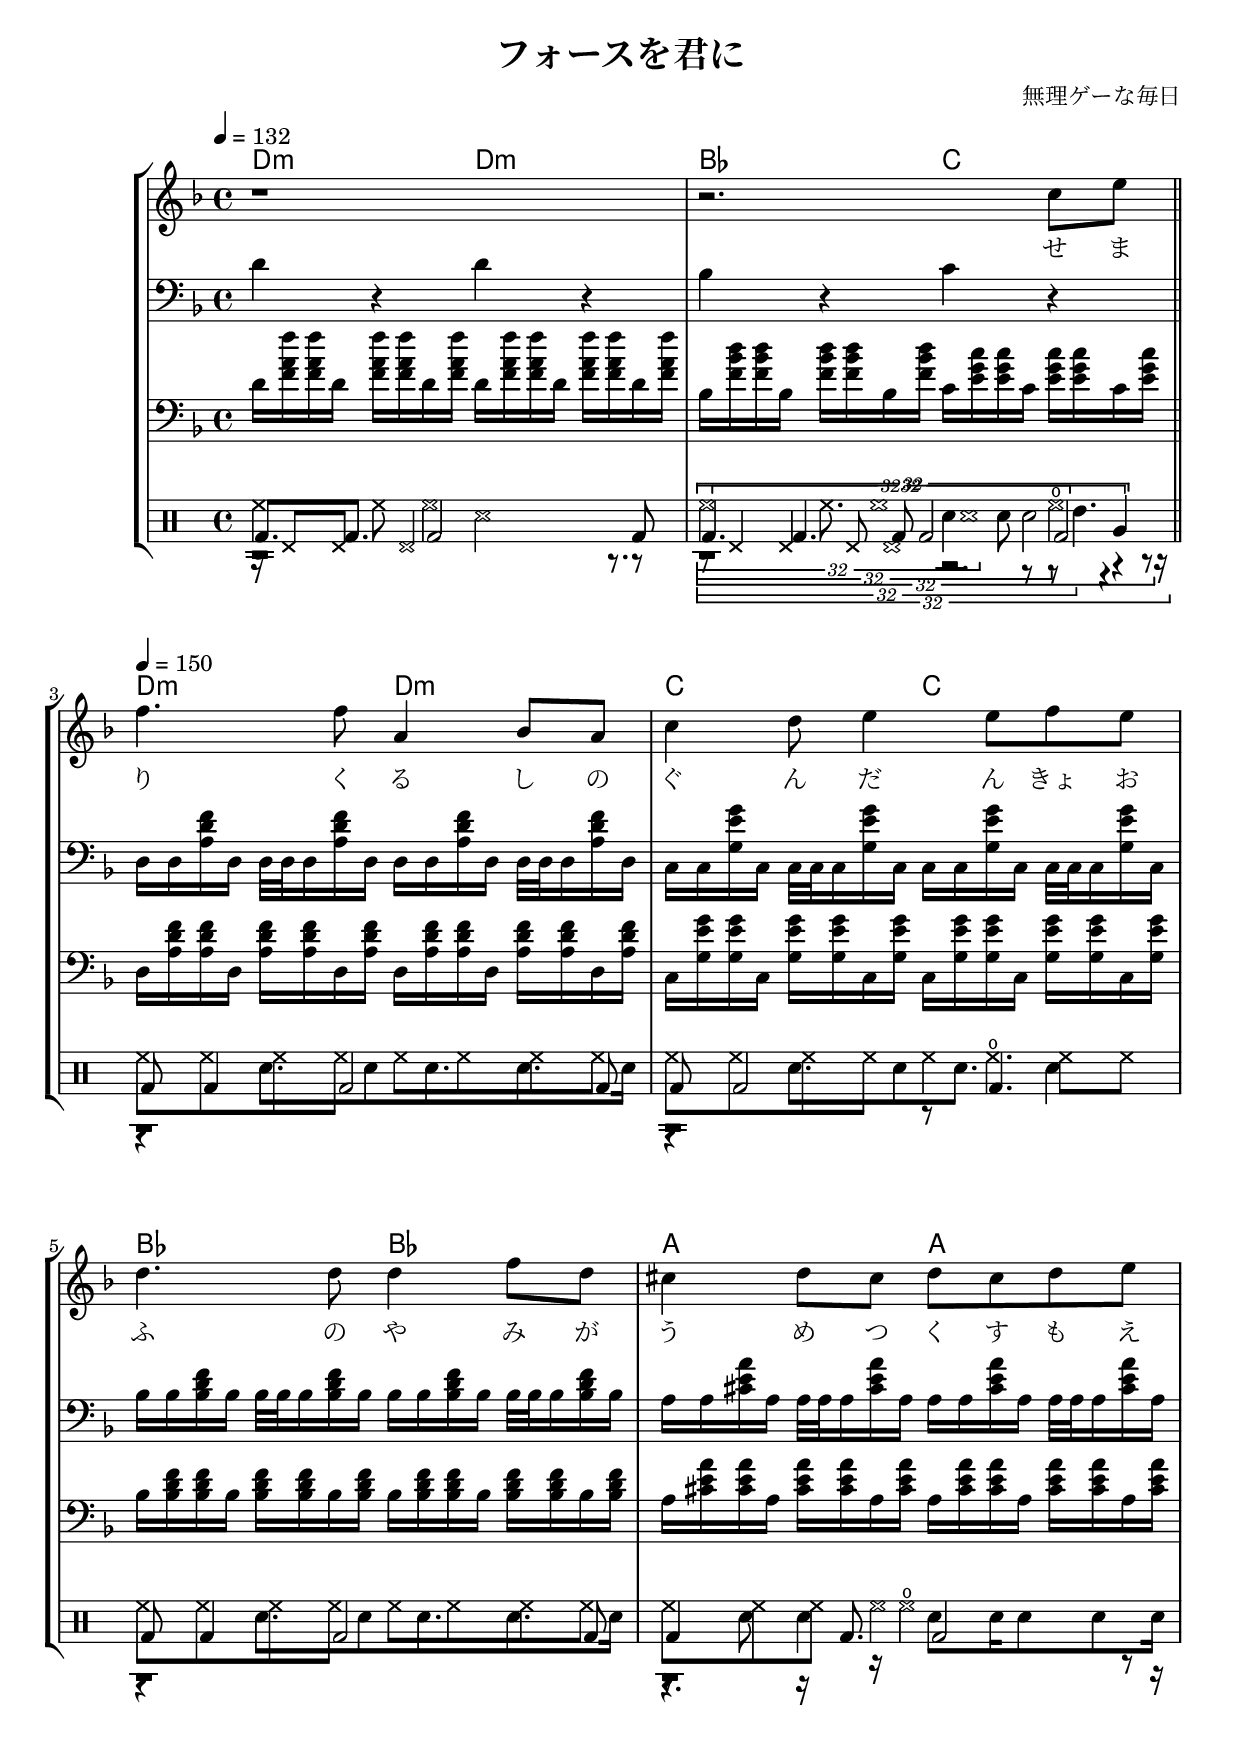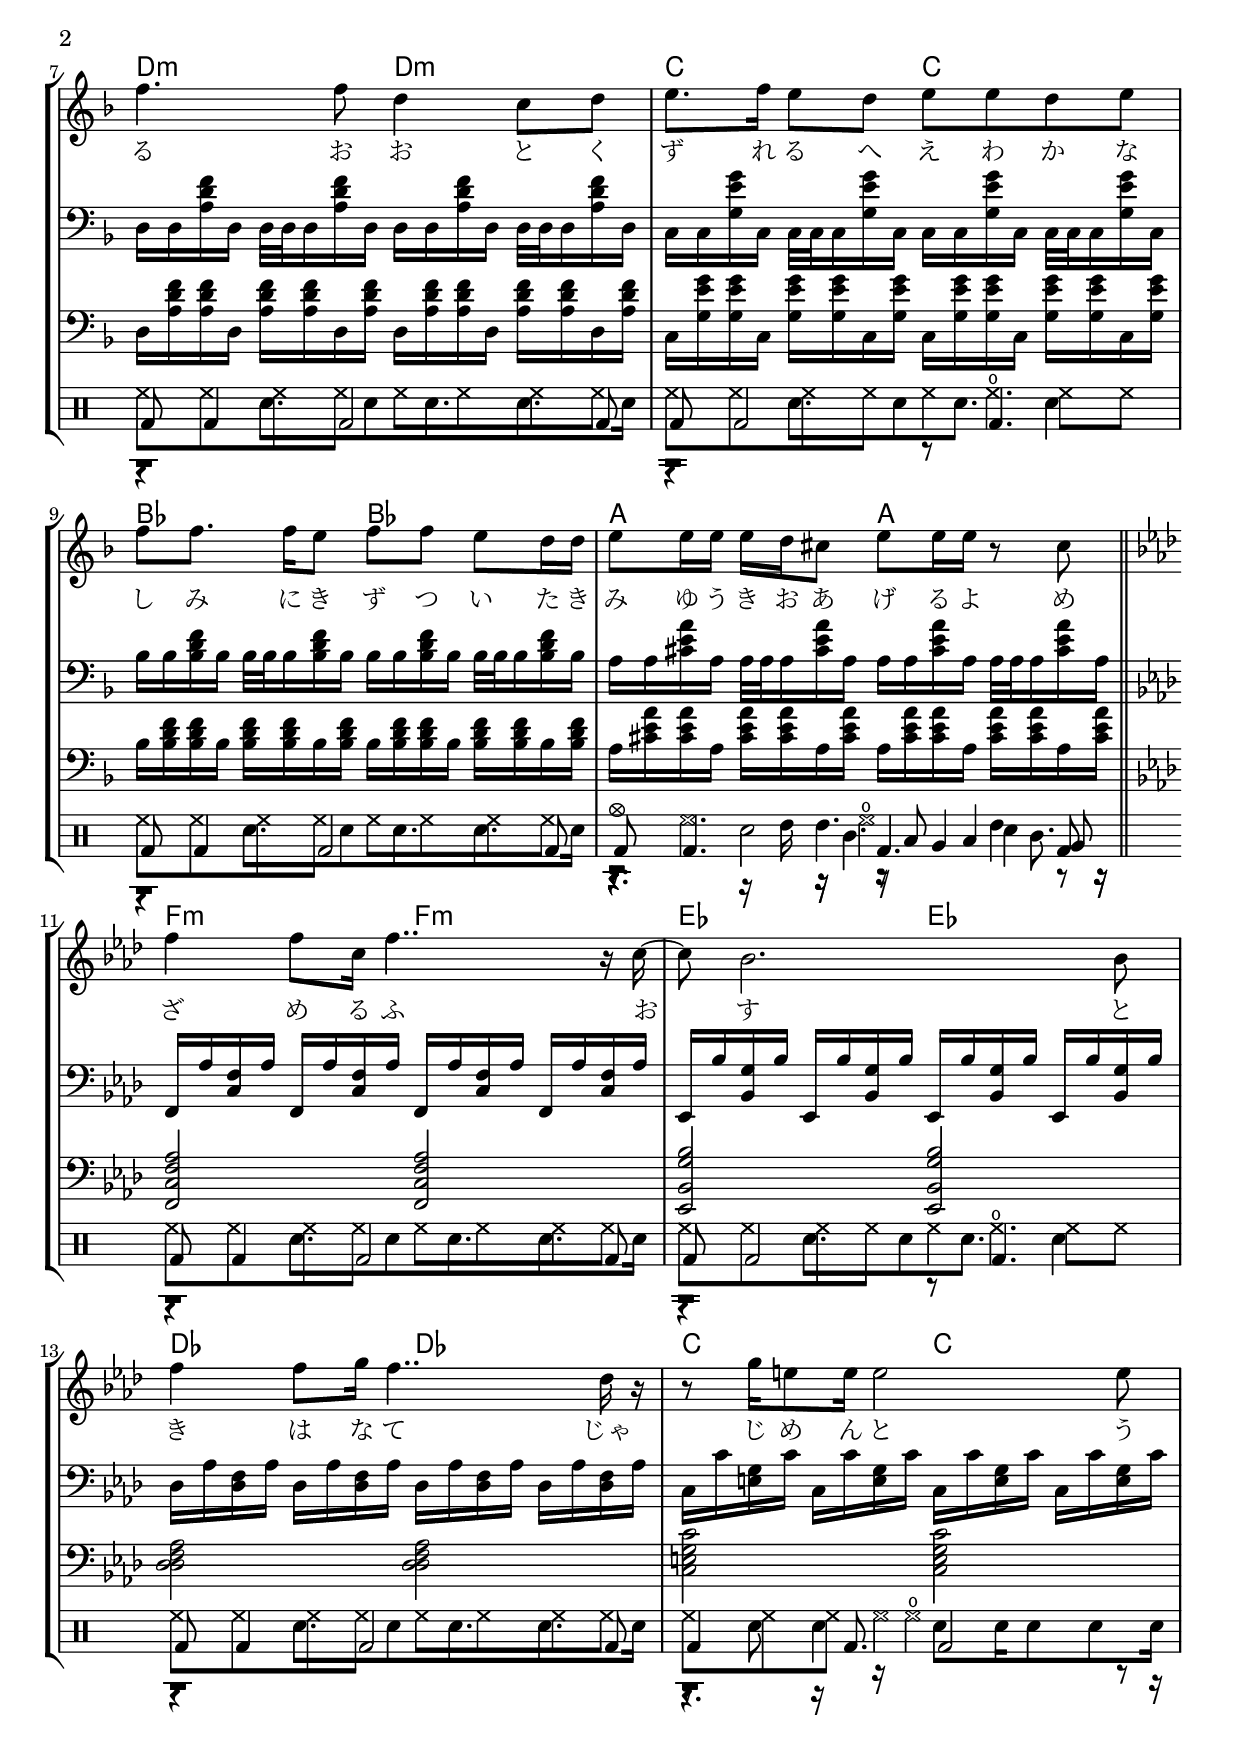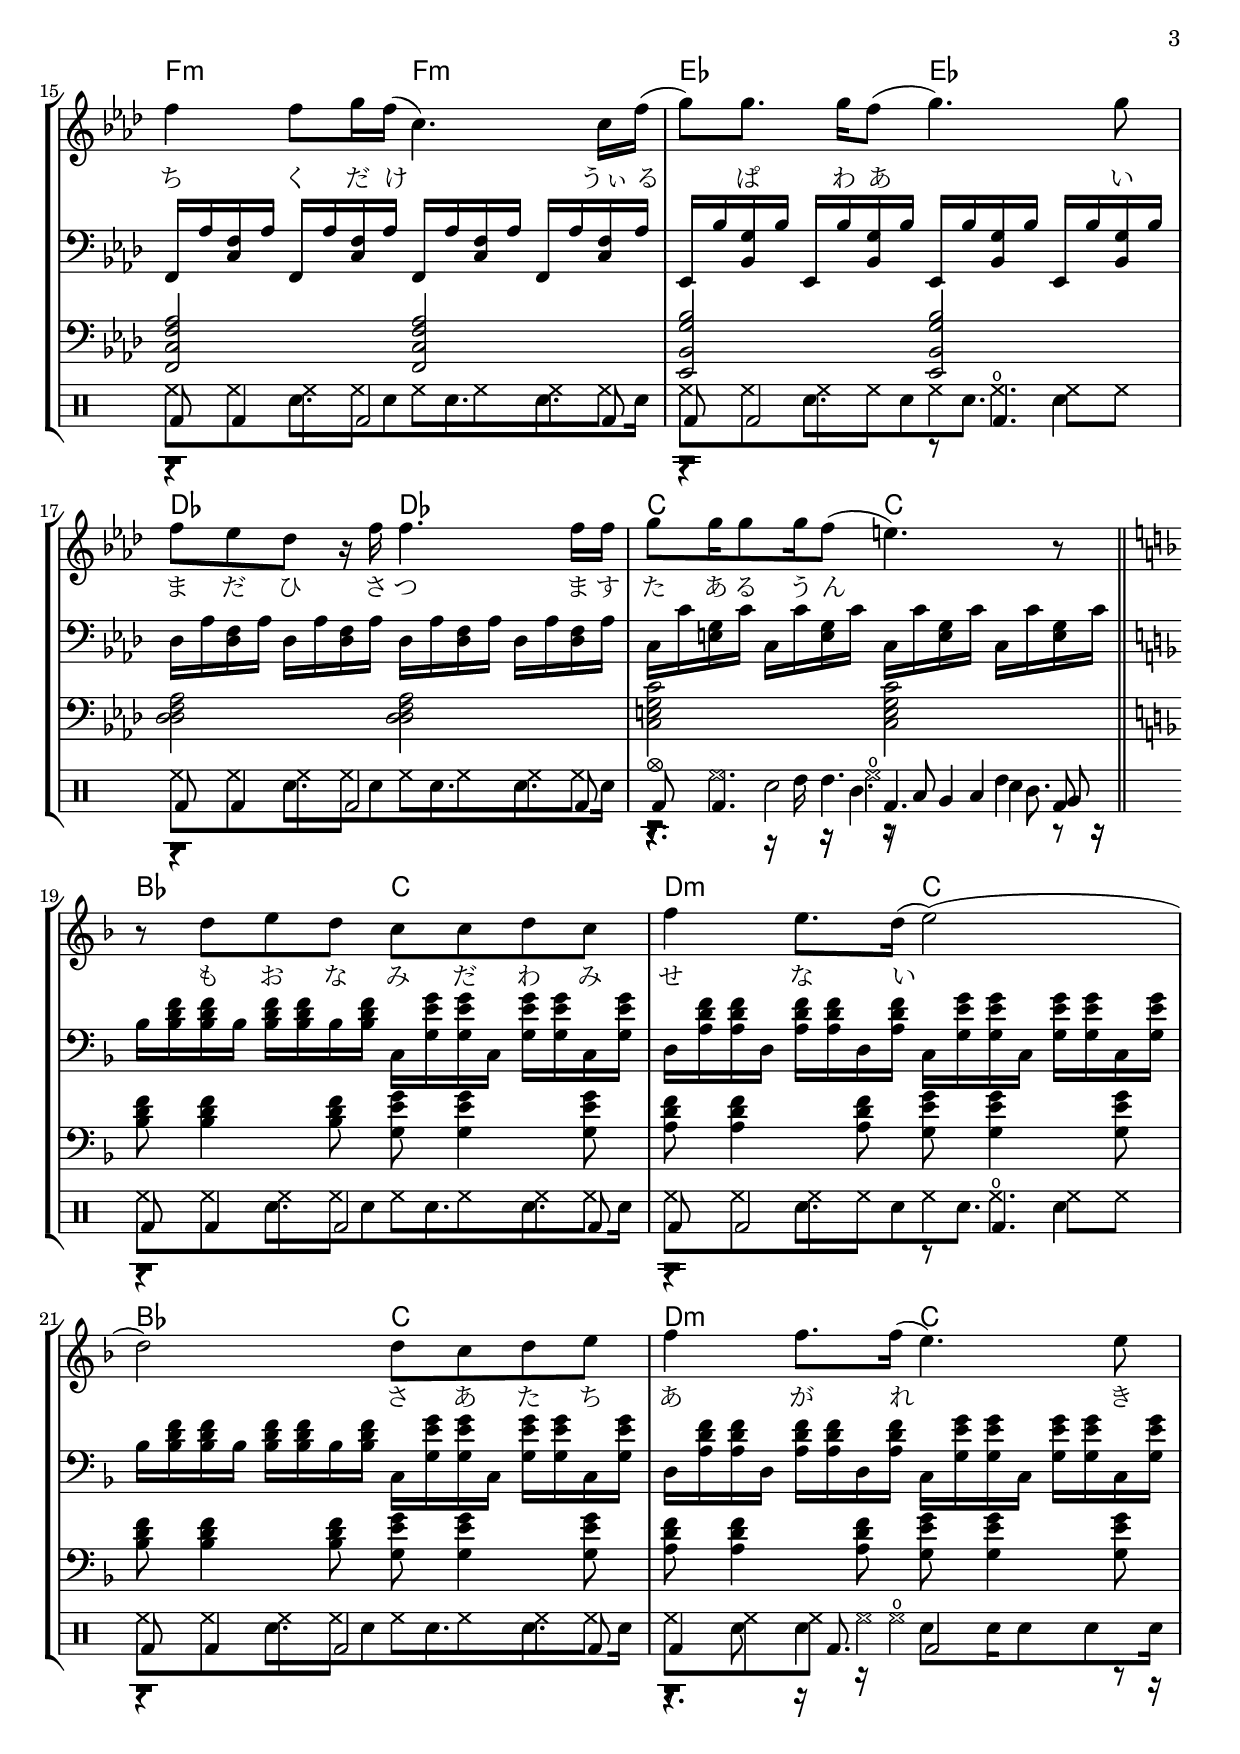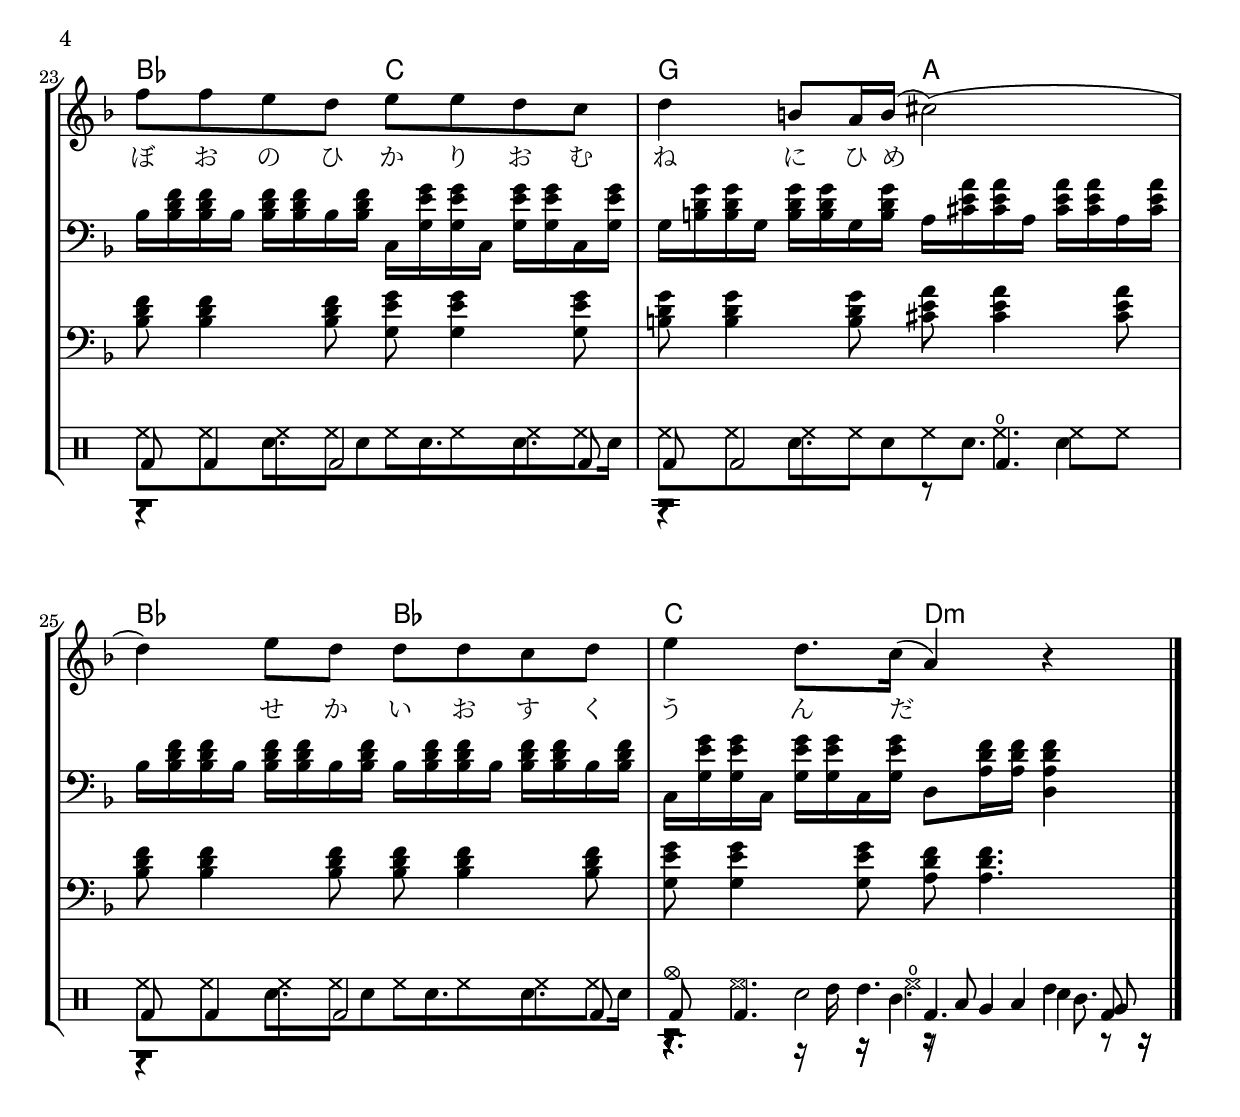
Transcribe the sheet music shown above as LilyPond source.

\version "2.12.1"

\header {
	title = \markup {フォースを君に}
	composer = \markup \center-column {無理ゲーな毎日}
}

harmony = \chordmode {
	d2:m d:m bes c 

	d:m d:m c c bes bes a a d:m d:m c c bes bes a a 

	f:m f:m es es des des c c f:m f:m es es des des c c 

	bes c d:m c bes c d:m c bes c g a bes bes c d:m 
}

melody = {
	\key f \major
	\tempo 4 = 132
	r1 | r2. 
	\set Staff.midiInstrument = #"mmi0.38"
	c''8  e''8 
		\tempo 4 = 150
f''4.  f''8  a'4  bes'8  a'8 
	c''4  d''8  e''4  e''8  f''8  e''8 
	d''4.  d''8  d''4  f''8  d''8 
	cis''4  d''8  cis''8  d''8  cis''8  d''8  e''8 
	f''4.  f''8  d''4  c''8  d''8 
	e''8.  f''16  e''8  d''8  e''8  e''8  d''8  e''8 
	f''8  f''8.  f''16  e''8  f''8  f''8  e''8  d''16  d''16 
	e''8  e''16  e''16  e''16  d''16  cis''8  e''8  e''16  e''16  	r8 	\set Staff.midiInstrument = #"mmi0.38"
	cis''8 
		\key as \major
f''4  f''8  c''16  f''4..  r16  c''16~ 
	c''8  bes'2.  bes'8 
	f''4  f''8  g''16  f''4..  des''16  r16 
	r8  g''16  e''8  e''16  e''2  e''8 
	f''4  f''8  g''16  f''16  (c''4.)  c''16  f''16 
	(g''8)  g''8.  g''16  f''8  (g''4.)  g''8 
	f''8  es''8  des''8  r16  f''16  f''4.  f''16  f''16 
	g''8  g''16  g''8  g''16  f''8  (e''4.)  	r8 	\set Staff.midiInstrument = #"mmi0.38"
		\key f \major
r8 d''8  e''8  d''8  c''8  c''8  d''8  c''8 
	f''4  e''8.  d''16  (e''2) 
	(d''2)  d''8  c''8  d''8  e''8 
	f''4  f''8.  f''16  (e''4.)  e''8 
	f''8  f''8  e''8  d''8  e''8  e''8  d''8  c''8 
	d''4  b'8  a'16  b'16  (cis''2) 
	(d''4)  e''8  d''8  d''8  d''8  c''8  d''8 
	e''4  d''8.  c''16  (a'4)  	r4 	\bar "|."
}

words = \lyricmode {
	
	せ  ま  り  く  る  し  の  ぐ  ん  だ  ん  きょ  お  ふ  の  や  み  が  う  め  つ  く  す  も  え  る  お  お  と  く  ず  れ  る  へ  え  わ  か  な  し  み  に  き  ず  つ  い  た  き  み  ゆ  う  き  お  あ  げ  る  よ  
	め  ざ  め  る  ふ  お  す  と  き  は  な  て  じゃ  じ  め  ん  と  う  ち  く  だ  け  うぃ  る  ぱ  わ  あ  い  ま  だ  ひ  さ  つ  ま  す  た  あ  る  う  ん  
	も  お  な  み  だ  わ  み  せ  な  い  さ  あ  た  ち  あ  が  れ  き  ぼ  お  の  ひ  か  り  お  む  ね  に  ひ  め  せ  か  い  お  す  く  う  ん  だ  
}

tempochange = {
	\tempo 4 = 132
	r1 | r1 \bar "||"
	\tempo 4 = 150
	r1 | r1 | r1 | r1 | r1 | r1 | r1 | r1 \bar "||"
	\tempo 4 = 150
	r1 | r1 | r1 | r1 | r1 | r1 | r1 | r1 \bar "||"
	\tempo 4 = 150
	r1 | r1 | r1 | r1 | r1 | r1 | r1 | r1 \bar "|."
}

mainacc = {
	\clef bass
	\set Staff.midiInstrument = #"Drawbar Organ"
	\key f \major
	\tempo 4 = 132
	d'4 r4
	d'4 r4
	bes4 r4
	c'4 r4
	\bar "||"

	\set Staff.midiInstrument = #"Lead 1 (square)"
	\tempo 4 = 150
	d16 d16 <a d' f'>16 d16   d32 d32 d16 <a d' f'>16 d16
	d16 d16 <a d' f'>16 d16   d32 d32 d16 <a d' f'>16 d16
	c16 c16 <g e' g'>16 c16   c32 c32 c16 <g e' g'>16 c16
	c16 c16 <g e' g'>16 c16   c32 c32 c16 <g e' g'>16 c16
	bes16 bes16 <bes d' f'>16 bes16   bes32 bes32 bes16 <bes d' f'>16 bes16
	bes16 bes16 <bes d' f'>16 bes16   bes32 bes32 bes16 <bes d' f'>16 bes16
	a16 a16 <cis' e' a'>16 a16   a32 a32 a16 <cis' e' a'>16 a16
	a16 a16 <cis' e' a'>16 a16   a32 a32 a16 <cis' e' a'>16 a16
	d16 d16 <a d' f'>16 d16   d32 d32 d16 <a d' f'>16 d16
	d16 d16 <a d' f'>16 d16   d32 d32 d16 <a d' f'>16 d16
	c16 c16 <g e' g'>16 c16   c32 c32 c16 <g e' g'>16 c16
	c16 c16 <g e' g'>16 c16   c32 c32 c16 <g e' g'>16 c16
	bes16 bes16 <bes d' f'>16 bes16   bes32 bes32 bes16 <bes d' f'>16 bes16
	bes16 bes16 <bes d' f'>16 bes16   bes32 bes32 bes16 <bes d' f'>16 bes16
	a16 a16 <cis' e' a'>16 a16   a32 a32 a16 <cis' e' a'>16 a16
	a16 a16 <cis' e' a'>16 a16   a32 a32 a16 <cis' e' a'>16 a16
	\bar "||"

	\set Staff.midiInstrument = #"Lead 1 (square)"
	\key as \major
	f,16 as <c f> as f, as <c f> as
	f,16 as <c f> as f, as <c f> as
	es,16 bes <bes, g> bes es, bes <bes, g> bes
	es,16 bes <bes, g> bes es, bes <bes, g> bes
	des16 as <des f> as des as <des f> as
	des16 as <des f> as des as <des f> as
	c16 c' <e g> c' c c' <e g> c'
	c16 c' <e g> c' c c' <e g> c'
	f,16 as <c f> as f, as <c f> as
	f,16 as <c f> as f, as <c f> as
	es,16 bes <bes, g> bes es, bes <bes, g> bes
	es,16 bes <bes, g> bes es, bes <bes, g> bes
	des16 as <des f> as des as <des f> as
	des16 as <des f> as des as <des f> as
	c16 c' <e g> c' c c' <e g> c'
	c16 c' <e g> c' c c' <e g> c'
	\bar "||"

	\set Staff.midiInstrument = #"Lead 2 (sawtooth)"
	\key f \major
	bes16 <bes d' f'>16 <bes d' f'>16 bes16   <bes d' f'>16 <bes d' f'>16 bes16 <bes d' f'>16
	c16 <g e' g'>16 <g e' g'>16 c16   <g e' g'>16 <g e' g'>16 c16 <g e' g'>16
	d16 <a d' f'>16 <a d' f'>16 d16   <a d' f'>16 <a d' f'>16 d16 <a d' f'>16
	c16 <g e' g'>16 <g e' g'>16 c16   <g e' g'>16 <g e' g'>16 c16 <g e' g'>16
	bes16 <bes d' f'>16 <bes d' f'>16 bes16   <bes d' f'>16 <bes d' f'>16 bes16 <bes d' f'>16
	c16 <g e' g'>16 <g e' g'>16 c16   <g e' g'>16 <g e' g'>16 c16 <g e' g'>16
	d16 <a d' f'>16 <a d' f'>16 d16   <a d' f'>16 <a d' f'>16 d16 <a d' f'>16
	c16 <g e' g'>16 <g e' g'>16 c16   <g e' g'>16 <g e' g'>16 c16 <g e' g'>16
	bes16 <bes d' f'>16 <bes d' f'>16 bes16   <bes d' f'>16 <bes d' f'>16 bes16 <bes d' f'>16
	c16 <g e' g'>16 <g e' g'>16 c16   <g e' g'>16 <g e' g'>16 c16 <g e' g'>16
	g16 <b d' g'>16 <b d' g'>16 g16   <b d' g'>16 <b d' g'>16 g16 <b d' g'>16
	a16 <cis' e' a'>16 <cis' e' a'>16 a16   <cis' e' a'>16 <cis' e' a'>16 a16 <cis' e' a'>16
	bes16 <bes d' f'>16 <bes d' f'>16 bes16   <bes d' f'>16 <bes d' f'>16 bes16 <bes d' f'>16
	bes16 <bes d' f'>16 <bes d' f'>16 bes16   <bes d' f'>16 <bes d' f'>16 bes16 <bes d' f'>16
	c16 <g e' g'>16 <g e' g'>16 c16   <g e' g'>16 <g e' g'>16 c16 <g e' g'>16
	d8 <a d' f'>16 <a d' f'>16 <d a d' f'>4
	\bar "|."
}

subacc = {
	\clef bass
	\set Staff.midiInstrument = #"Electric Grand"
	\key f \major
	\tempo 4 = 132
	d'16 <f' a' f''>16 <f' a' f''>16 d'16   <f' a' f''>16 <f' a' f''>16 d'16 <f' a' f''>16
	d'16 <f' a' f''>16 <f' a' f''>16 d'16   <f' a' f''>16 <f' a' f''>16 d'16 <f' a' f''>16
	bes16 <f' bes' d''>16 <f' bes' d''>16 bes16   <f' bes' d''>16 <f' bes' d''>16 bes16 <f' bes' d''>16
	c'16 <e' g' c''>16 <e' g' c''>16 c'16   <e' g' c''>16 <e' g' c''>16 c'16 <e' g' c''>16
	\bar "||"

	\set Staff.midiInstrument = #"Electric Grand"
	\tempo 4 = 150
	d16 <a d' f'>16 <a d' f'>16 d16   <a d' f'>16 <a d' f'>16 d16 <a d' f'>16
	d16 <a d' f'>16 <a d' f'>16 d16   <a d' f'>16 <a d' f'>16 d16 <a d' f'>16
	c16 <g e' g'>16 <g e' g'>16 c16   <g e' g'>16 <g e' g'>16 c16 <g e' g'>16
	c16 <g e' g'>16 <g e' g'>16 c16   <g e' g'>16 <g e' g'>16 c16 <g e' g'>16
	bes16 <bes d' f'>16 <bes d' f'>16 bes16   <bes d' f'>16 <bes d' f'>16 bes16 <bes d' f'>16
	bes16 <bes d' f'>16 <bes d' f'>16 bes16   <bes d' f'>16 <bes d' f'>16 bes16 <bes d' f'>16
	a16 <cis' e' a'>16 <cis' e' a'>16 a16   <cis' e' a'>16 <cis' e' a'>16 a16 <cis' e' a'>16
	a16 <cis' e' a'>16 <cis' e' a'>16 a16   <cis' e' a'>16 <cis' e' a'>16 a16 <cis' e' a'>16
	d16 <a d' f'>16 <a d' f'>16 d16   <a d' f'>16 <a d' f'>16 d16 <a d' f'>16
	d16 <a d' f'>16 <a d' f'>16 d16   <a d' f'>16 <a d' f'>16 d16 <a d' f'>16
	c16 <g e' g'>16 <g e' g'>16 c16   <g e' g'>16 <g e' g'>16 c16 <g e' g'>16
	c16 <g e' g'>16 <g e' g'>16 c16   <g e' g'>16 <g e' g'>16 c16 <g e' g'>16
	bes16 <bes d' f'>16 <bes d' f'>16 bes16   <bes d' f'>16 <bes d' f'>16 bes16 <bes d' f'>16
	bes16 <bes d' f'>16 <bes d' f'>16 bes16   <bes d' f'>16 <bes d' f'>16 bes16 <bes d' f'>16
	a16 <cis' e' a'>16 <cis' e' a'>16 a16   <cis' e' a'>16 <cis' e' a'>16 a16 <cis' e' a'>16
	a16 <cis' e' a'>16 <cis' e' a'>16 a16   <cis' e' a'>16 <cis' e' a'>16 a16 <cis' e' a'>16
	\bar "||"

	\set Staff.midiInstrument = #"String Ensemble 1"
	\key as \major
	<f, c f as>2
	<f, c f as>2
	<es, bes, g bes>2
	<es, bes, g bes>2
	<des des f as>2
	<des des f as>2
	<c e g c'>2
	<c e g c'>2
	<f, c f as>2
	<f, c f as>2
	<es, bes, g bes>2
	<es, bes, g bes>2
	<des des f as>2
	<des des f as>2
	<c e g c'>2
	<c e g c'>2
	\bar "||"

	\set Staff.midiInstrument = #"Rock Organ"
	\key f \major
	<bes d' f'>8 <bes d' f'>4 <bes d' f'>8
	<g e' g'>8 <g e' g'>4 <g e' g'>8
	<a d' f'>8 <a d' f'>4 <a d' f'>8
	<g e' g'>8 <g e' g'>4 <g e' g'>8
	<bes d' f'>8 <bes d' f'>4 <bes d' f'>8
	<g e' g'>8 <g e' g'>4 <g e' g'>8
	<a d' f'>8 <a d' f'>4 <a d' f'>8
	<g e' g'>8 <g e' g'>4 <g e' g'>8
	<bes d' f'>8 <bes d' f'>4 <bes d' f'>8
	<g e' g'>8 <g e' g'>4 <g e' g'>8
	<b d' g'>8 <b d' g'>4 <b d' g'>8
	<cis' e' a'>8 <cis' e' a'>4 <cis' e' a'>8
	<bes d' f'>8 <bes d' f'>4 <bes d' f'>8
	<bes d' f'>8 <bes d' f'>4 <bes d' f'>8
	<g e' g'>8 <g e' g'>4 <g e' g'>8
	<a d' f'>8 <a d' f'>4.
	\bar "|."
}

percA = {
	\drummode {
	hh4 hh8 hh2 r8  |\times 16/32{ hh2 hh8. hh1 r4 r16 } \bar "||"
	hh8 hh8 hh8 hh8 hh8 hh8 hh8 hh8  |hh8 hh8 hh8 hh8 hh4 hh8 hh8  |hh8 hh8 hh8 hh8 hh8 hh8 hh8 hh8  |hh8 hh8 hh8 hh2 r8  |hh8 hh8 hh8 hh8 hh8 hh8 hh8 hh8  |hh8 hh8 hh8 hh8 hh4 hh8 hh8  |hh8 hh8 hh8 hh8 hh8 hh8 hh8 hh8  |r8 hh2. r8  \bar "||"
	hh8 hh8 hh8 hh8 hh8 hh8 hh8 hh8  |hh8 hh8 hh8 hh8 hh4 hh8 hh8  |hh8 hh8 hh8 hh8 hh8 hh8 hh8 hh8  |hh8 hh8 hh8 hh2 r8  |hh8 hh8 hh8 hh8 hh8 hh8 hh8 hh8  |hh8 hh8 hh8 hh8 hh4 hh8 hh8  |hh8 hh8 hh8 hh8 hh8 hh8 hh8 hh8  |r8 hh2. r8  \bar "||"
	hh8 hh8 hh8 hh8 hh8 hh8 hh8 hh8  |hh8 hh8 hh8 hh8 hh4 hh8 hh8  |hh8 hh8 hh8 hh8 hh8 hh8 hh8 hh8  |hh8 hh8 hh8 hh2 r8  |hh8 hh8 hh8 hh8 hh8 hh8 hh8 hh8  |hh8 hh8 hh8 hh8 hh4 hh8 hh8  |hh8 hh8 hh8 hh8 hh8 hh8 hh8 hh8  |r8 hh2. r8  \bar "|."
	}
}

percB = {
	\drummode {
	r16 hhp8 hhp8 hhp2 r8.  |\times 16/32{ r8 hhp4 hhp4 hhp8 hhp1 r4 } \bar "||"
	r4 sn8. sn8 sn8. sn8. sn16  |r4 sn8. sn8 sn8. sn4  |r4 sn8. sn8 sn8. sn8. sn16  |r8 sn8 sn4 sn8 sn16 sn8 sn8 sn16  |r4 sn8. sn8 sn8. sn8. sn16  |r4 sn8. sn8 sn8. sn4  |r4 sn8. sn8 sn8. sn8. sn16  |r4 sn2 sn4  \bar "||"
	r4 sn8. sn8 sn8. sn8. sn16  |r4 sn8. sn8 sn8. sn4  |r4 sn8. sn8 sn8. sn8. sn16  |r8 sn8 sn4 sn8 sn16 sn8 sn8 sn16  |r4 sn8. sn8 sn8. sn8. sn16  |r4 sn8. sn8 sn8. sn4  |r4 sn8. sn8 sn8. sn8. sn16  |r4 sn2 sn4  \bar "||"
	r4 sn8. sn8 sn8. sn8. sn16  |r4 sn8. sn8 sn8. sn4  |r4 sn8. sn8 sn8. sn8. sn16  |r8 sn8 sn4 sn8 sn16 sn8 sn8 sn16  |r4 sn8. sn8 sn8. sn8. sn16  |r4 sn8. sn8 sn8. sn4  |r4 sn8. sn8 sn8. sn8. sn16  |r4 sn2 sn4  \bar "|."
	}
}

percC = {
	\drummode {
	r1  |\times 16/32{ r1 r2 hho2 } \bar "||"
	bd8 bd4 bd2 bd8  |bd8 bd2 bd4.  |bd8 bd4 bd2 bd8  |bd4 r16 bd8. bd2  |bd8 bd4 bd2 bd8  |bd8 bd2 bd4.  |bd8 bd4 bd2 bd8  |bd8 bd4. bd4. bd8  \bar "||"
	bd8 bd4 bd2 bd8  |bd8 bd2 bd4.  |bd8 bd4 bd2 bd8  |bd4 r16 bd8. bd2  |bd8 bd4 bd2 bd8  |bd8 bd2 bd4.  |bd8 bd4 bd2 bd8  |bd8 bd4. bd4. bd8  \bar "||"
	bd8 bd4 bd2 bd8  |bd8 bd2 bd4.  |bd8 bd4 bd2 bd8  |bd4 r16 bd8. bd2  |bd8 bd4 bd2 bd8  |bd8 bd2 bd4.  |bd8 bd4 bd2 bd8  |bd8 bd4. bd4. bd8  \bar "|."
	}
}

percD = {
	\drummode {
	bd8. bd8. bd2 bd8  |\times 16/32{ bd4. bd4. bd8 bd2 r8 bd2 } \bar "||"
	r1  |r2 r8 hho4.  |r1  |r4. r16 hho2 r16  |r1  |r2 r8 hho4.  |r1  |r4. r16 hho2 r16  \bar "||"
	r1  |r2 r8 hho4.  |r1  |r4. r16 hho2 r16  |r1  |r2 r8 hho4.  |r1  |r4. r16 hho2 r16  \bar "||"
	r1  |r2 r8 hho4.  |r1  |r4. r16 hho2 r16  |r1  |r2 r8 hho4.  |r1  |r4. r16 hho2 r16  \bar "|."
	}
}

percE = {
	\drummode {
	r2 ss2  |\times 16/32{ r1 ss1 } \bar "||"
	r1 |r1 |r1 |r1 |r1 |r1 |r1 |cymc1  \bar "||"
	r1 |r1 |r1 |r1 |r1 |r1 |r1 |cymc1  \bar "||"
	r1 |r1 |r1 |r1 |r1 |r1 |r1 |cymc1  \bar "|."
	}
}

percF = {
	\drummode {
	r1 |\times 16/32{ r1 sn4 sn8 sn2 r8 } \bar "||"
	r1 |r1 |r1 |r1 |r1 |r1 |r1 |r4 r16 tommh16 tommh4. tommh4  \bar "||"
	r1 |r1 |r1 |r1 |r1 |r1 |r1 |r4 r16 tommh16 tommh4. tommh4  \bar "||"
	r1 |r1 |r1 |r1 |r1 |r1 |r1 |r4 r16 tommh16 tommh4. tommh4  \bar "|."
	}
}

percG = {
	\drummode {
	r1 |r1 \bar "||"
	r1 |r1 |r1 |r1 |r1 |r1 |r1 |r4. r16 tomml4. tomml8.  \bar "||"
	r1 |r1 |r1 |r1 |r1 |r1 |r1 |r4. r16 tomml4. tomml8.  \bar "||"
	r1 |r1 |r1 |r1 |r1 |r1 |r1 |r4. r16 tomml4. tomml8.  \bar "|."
	}
}

percH = {
	\drummode {
	r1 |\times 16/32{ r1 r2 r8 tommh4. } \bar "||"
	r1 |r1 |r1 |r1 |r1 |r1 |r1 |r2 r16 toml8 toml4 r16  \bar "||"
	r1 |r1 |r1 |r1 |r1 |r1 |r1 |r2 r16 toml8 toml4 r16  \bar "||"
	r1 |r1 |r1 |r1 |r1 |r1 |r1 |r2 r16 toml8 toml4 r16  \bar "|."
	}
}

percI = {
	\drummode {
	r1 |\times 16/32{ r1 r2. tomfh4 } \bar "||"
	r1 |r1 |r1 |r1 |r1 |r1 |r1 |r2 r8 tomfh4 tomfh8  \bar "||"
	r1 |r1 |r1 |r1 |r1 |r1 |r1 |r2 r8 tomfh4 tomfh8  \bar "||"
	r1 |r1 |r1 |r1 |r1 |r1 |r1 |r2 r8 tomfh4 tomfh8  \bar "|."
	}
}

\score {
	<<
		\new StaffGroup <<
			\new ChordNames {\harmony}
			\new Voice = "melody" {\melody}
			\new Lyrics \lyricsto "melody" \words
			\new Staff = "mainacc" {\mainacc}
			\new Staff = "subacc" {\subacc}
			\new DrumStaff <<
				\new DrumVoice {\percA}
				\new DrumVoice {\percB}
				\new DrumVoice {\percC}
				\new DrumVoice {\percD}
				\new DrumVoice {\percE}
				\new DrumVoice {\percF}
				\new DrumVoice {\percG}
				\new DrumVoice {\percH}
				\new DrumVoice {\percI}
			>>
		>>
	>>
	\layout { }
}
